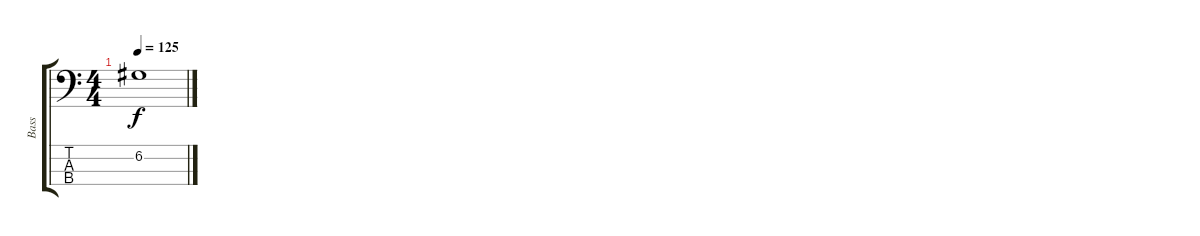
\track ("Bass" "Bass") {instrument electricbassfinger}
\staff {score tabs}
\tuning (G2 D2 A1 E1) {hide}
\ts (4 4)
\tempo 125
\clef f4
\ks c
6.2.1{dy f}
